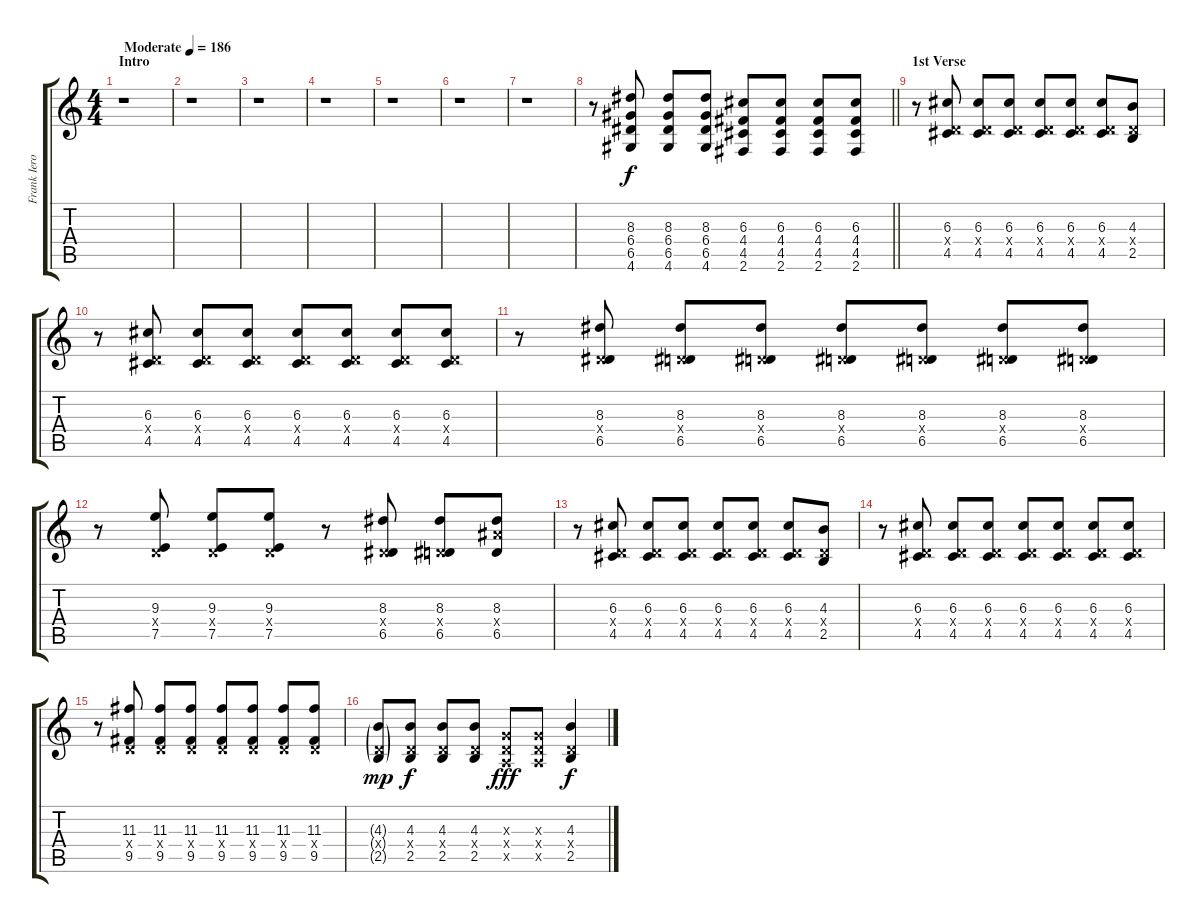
\track ("Frank Iero" "Frank Iero") {instrument distortionguitar}
\staff {score tabs}
\tuning (E4 B3 G3 D3 A2 E2) {hide}
\ts (4 4)
\section ("" "Intro")
\tempo (186 "Moderate")
\clef g2
\ks c
r.1{dy f instrument distortionguitar} |
r.1 |
r.1 |
r.1 |
r.1 |
r.1 |
r.1 |
\barLineRight lightlight
r.8 (8.3 6.4 6.5 4.6).8 (8.3 6.4 6.5 4.6).8 (8.3 6.4 6.5 4.6).8 (6.3 4.4 4.5 2.6).8 (6.3 4.4 4.5 2.6).8 (6.3 4.4 4.5 2.6).8 (6.3 4.4 4.5 2.6).8 |
\section ("" "1st Verse")
r.8 (6.3 0.4{x} 4.5).8 (6.3 0.4{x} 4.5).8 (6.3 0.4{x} 4.5).8 (6.3 0.4{x} 4.5).8 (6.3 0.4{x} 4.5).8 (6.3 0.4{x} 4.5).8 (4.3 0.4{x} 2.5).8 |
r.8 (6.3 0.4{x} 4.5).8 (6.3 0.4{x} 4.5).8 (6.3 0.4{x} 4.5).8 (6.3 0.4{x} 4.5).8 (6.3 0.4{x} 4.5).8 (6.3 0.4{x} 4.5).8 (6.3 0.4{x} 4.5).8 |
r.8 (8.3 0.4{x} 6.5).8 (8.3 0.4{x} 6.5).8 (8.3 0.4{x} 6.5).8 (8.3 0.4{x} 6.5).8 (8.3 0.4{x} 6.5).8 (8.3 0.4{x} 6.5).8 (8.3 0.4{x} 6.5).8 |
r.8 (9.3 0.4{x} 7.5).8 (9.3 0.4{x} 7.5).8 (9.3 0.4{x} 7.5).8 r.8 (8.3 0.4{x} 6.5).8 (8.3 0.4{x} 6.5).8 (8.3 8.4{x} 6.5).8 |
r.8 (6.3 0.4{x} 4.5).8 (6.3 0.4{x} 4.5).8 (6.3 0.4{x} 4.5).8 (6.3 0.4{x} 4.5).8 (6.3 0.4{x} 4.5).8 (6.3 0.4{x} 4.5).8 (4.3 0.4{x} 2.5).8 |
r.8 (6.3 0.4{x} 4.5).8 (6.3 0.4{x} 4.5).8 (6.3 0.4{x} 4.5).8 (6.3 0.4{x} 4.5).8 (6.3 0.4{x} 4.5).8 (6.3 0.4{x} 4.5).8 (6.3 0.4{x} 4.5).8 |
r.8 (11.3 0.4{x} 9.5).8 (11.3 0.4{x} 9.5).8 (11.3 0.4{x} 9.5).8 (11.3 0.4{x} 9.5).8 (11.3 0.4{x} 9.5).8 (11.3 0.4{x} 9.5).8 (11.3 0.4{x} 9.5).8 |
(4.3{g} 0.4{g x} 2.5{g}).8{dy mp} (4.3 0.4{x} 2.5).8{dy f} (4.3 0.4{x} 2.5).8 (4.3 0.4{x} 2.5).8 (0.3{x} 0.4{x} 0.5{x}).8{dy fff} (0.3{x} 0.4{x} 0.5{x}).8 (4.3 0.4{x} 2.5).4{dy f}
